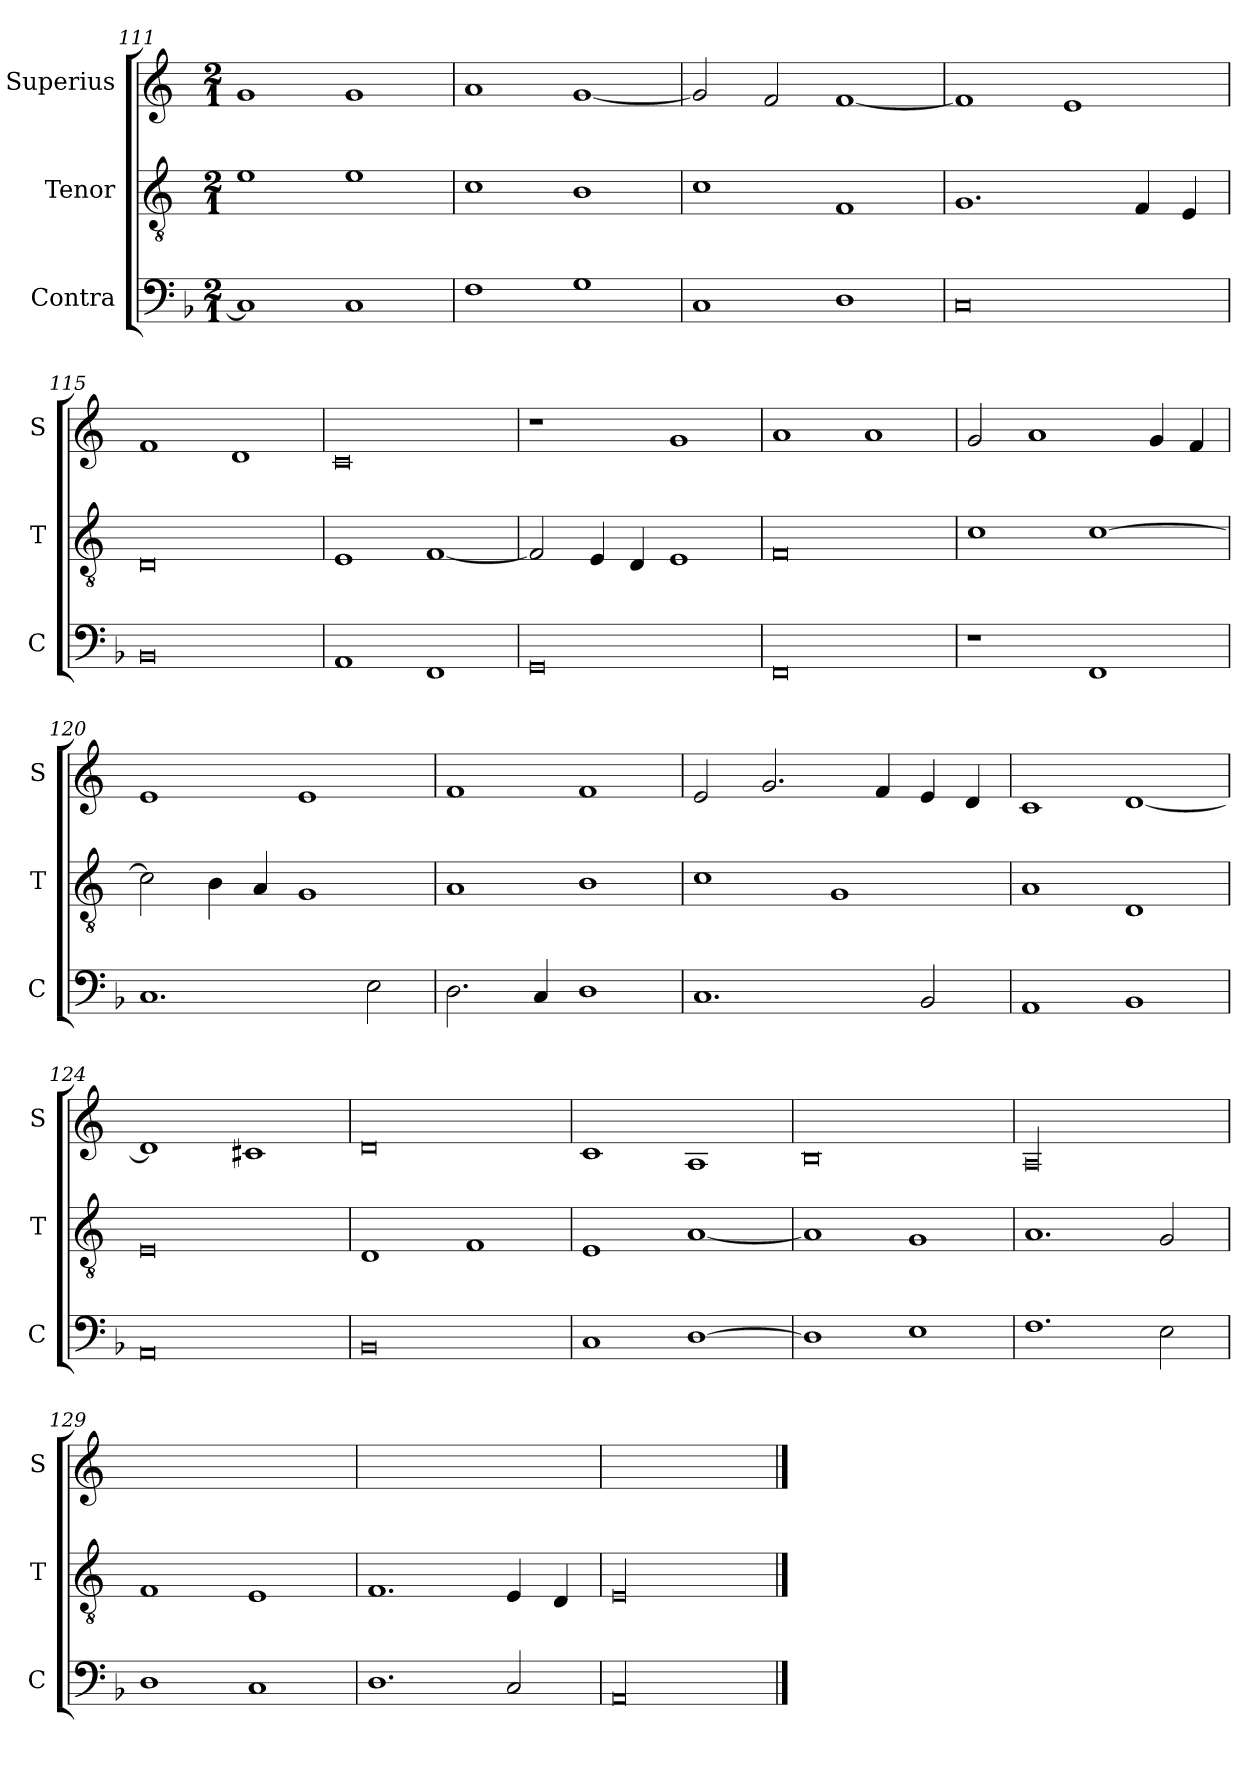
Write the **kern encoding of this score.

**kern	**kern	**kern
*part3	*part2	*part1
*staff3	*staff2	*staff1
*I"Contra	*I"Tenor	*I"Superius
*I'C	*I'T	*I'S
*clefF4	*clefGv2	*clefG2
*k[b-]	*k[]	*k[]
*M2/1	*M2/1	*M2/1
=111	=111	=111
1C]	1e	1g
1C	1e	1g
=112	=112	=112
1F	1c	1a
1G	1B	[1g
=113	=113	=113
1C	1c	2g]
.	.	2f
1D	1F	[1f
=114	=114	=114
0C	1.G	1f]
.	.	1e
.	4F	.
.	4E	.
=115	=115	=115
0BB-	0D	1f
.	.	1d
=116	=116	=116
1AA	1E	0c
1FF	[1F	.
=117	=117	=117
0GG	2F]	1r
.	4E	.
.	4D	.
.	1E	1g
=118	=118	=118
0FF	0F	1a
.	.	1a
=119	=119	=119
1r	1c	2g
.	.	1a
1FF	[1c	.
.	.	4g
.	.	4f
=120	=120	=120
1.C	2c]	1e
.	4B	.
.	4A	.
.	1G	1e
2E	.	.
=121	=121	=121
2.D	1A	1f
4C	.	.
1D	1B	1f
=122	=122	=122
1.C	1c	2e
.	.	2.g
.	1G	.
.	.	4f
2BB-	.	4e
.	.	4d
=123	=123	=123
1AA	1A	1c
1BB-	1D	[1d
=124	=124	=124
0AA	0E	1d]
.	.	1c#X
=125	=125	=125
0BB-	1D	0d
.	1F	.
=126	=126	=126
1C	1E	1c
[1D	[1A	1A
=127	=127	=127
1D]	1A]	0B
1E	1G	.
=128	=128	=128
!	!	!LO:N:vis=00
1.F	1.A	0A
2E	2G	.
=129	=129	=129
1D	1F	0Ayy
1C	1E	.
=130	=130	=130
1.D	1.F	0Ayy
2C	4E	.
.	4D	.
=131	=131	=131
!LO:N:vis=00	!LO:N:vis=00	!
0AA	0E	0Ayy
==	==	==
*-	*-	*-
